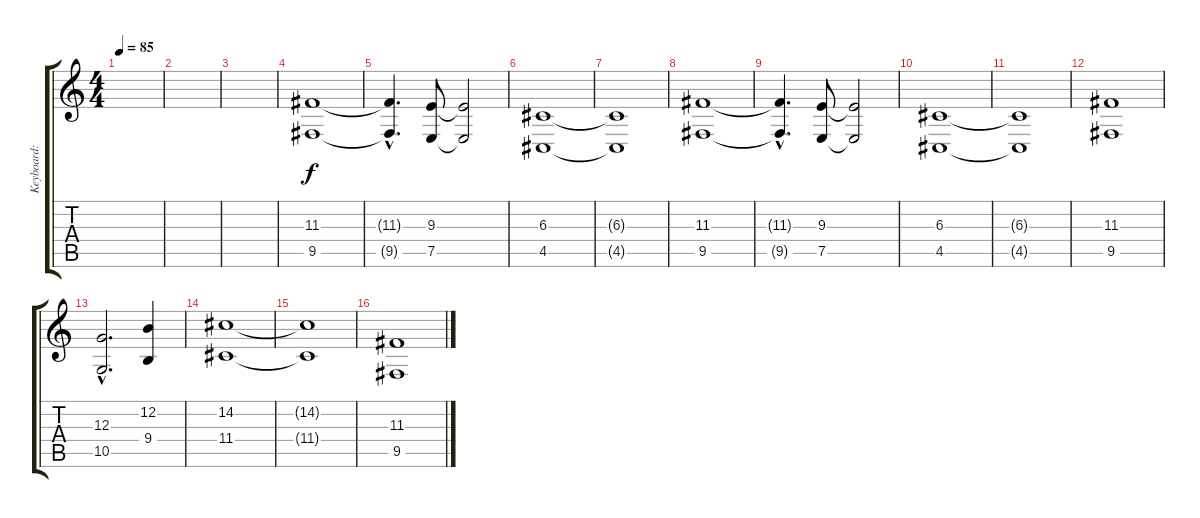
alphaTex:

\track ("Keyboard: Jordan Rudess" "Keyboard: ") {instrument lead2sawtooth}
\staff {score tabs}
\tuning (E4 B3 G3 D3 A2 E2) {hide}
\ts (4 4)
\tempo 85
\clef g2
\ks c
|
|
|
(11.3 9.5).1 |
(11.3{hac t} 9.5{hac t}).4{d} (9.3 7.5).8 (9.3{t} 7.5{t}).2 |
(6.3 4.5).1 |
(6.3{t} 4.5{t}).1 |
(11.3 9.5).1 |
(11.3{hac t} 9.5{hac t}).4{d} (9.3 7.5).8 (9.3{t} 7.5{t}).2 |
(6.3 4.5).1 |
(6.3{t} 4.5{t}).1 |
(11.3 9.5).1 |
(12.3{hac} 10.5{hac}).2{d} (12.2 9.4).4 |
(14.2 11.4).1 |
(14.2{t} 11.4{t}).1 |
(11.3 9.5).1
